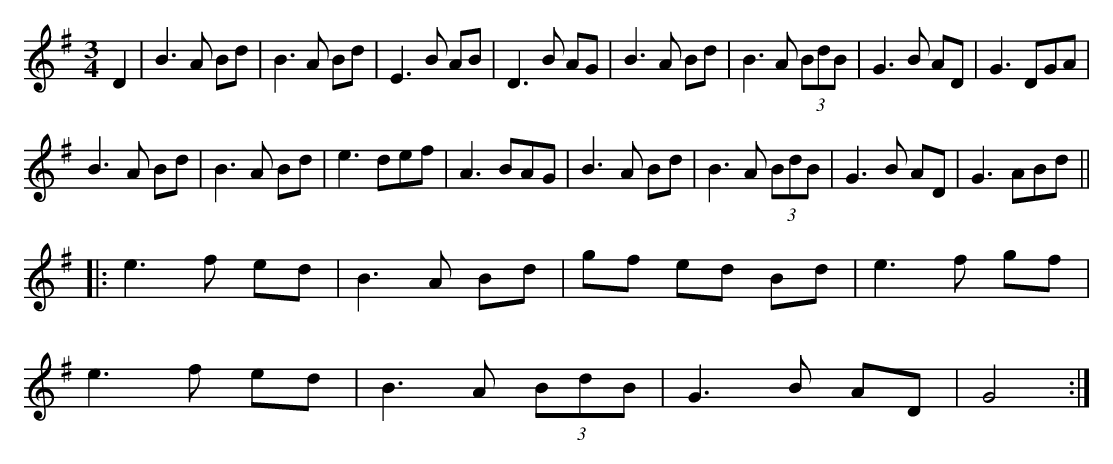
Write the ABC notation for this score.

X:1
M:3/4
K:G
D2|B3 A Bd|B3 A Bd|E3 B AB|D3 B AG|B3 A Bd|B3 A (3BdB|G3 B AD|G3 DGA|
B3 A Bd|B3 A Bd|e3 def|A3 BAG|B3 A Bd|B3 A (3BdB|G3 B AD|G3 ABd||
|:e3 f ed|B3 A Bd|gf ed Bd|e3 f gf|
e3 f ed|B3 A (3BdB|G3 B AD|G4:|
